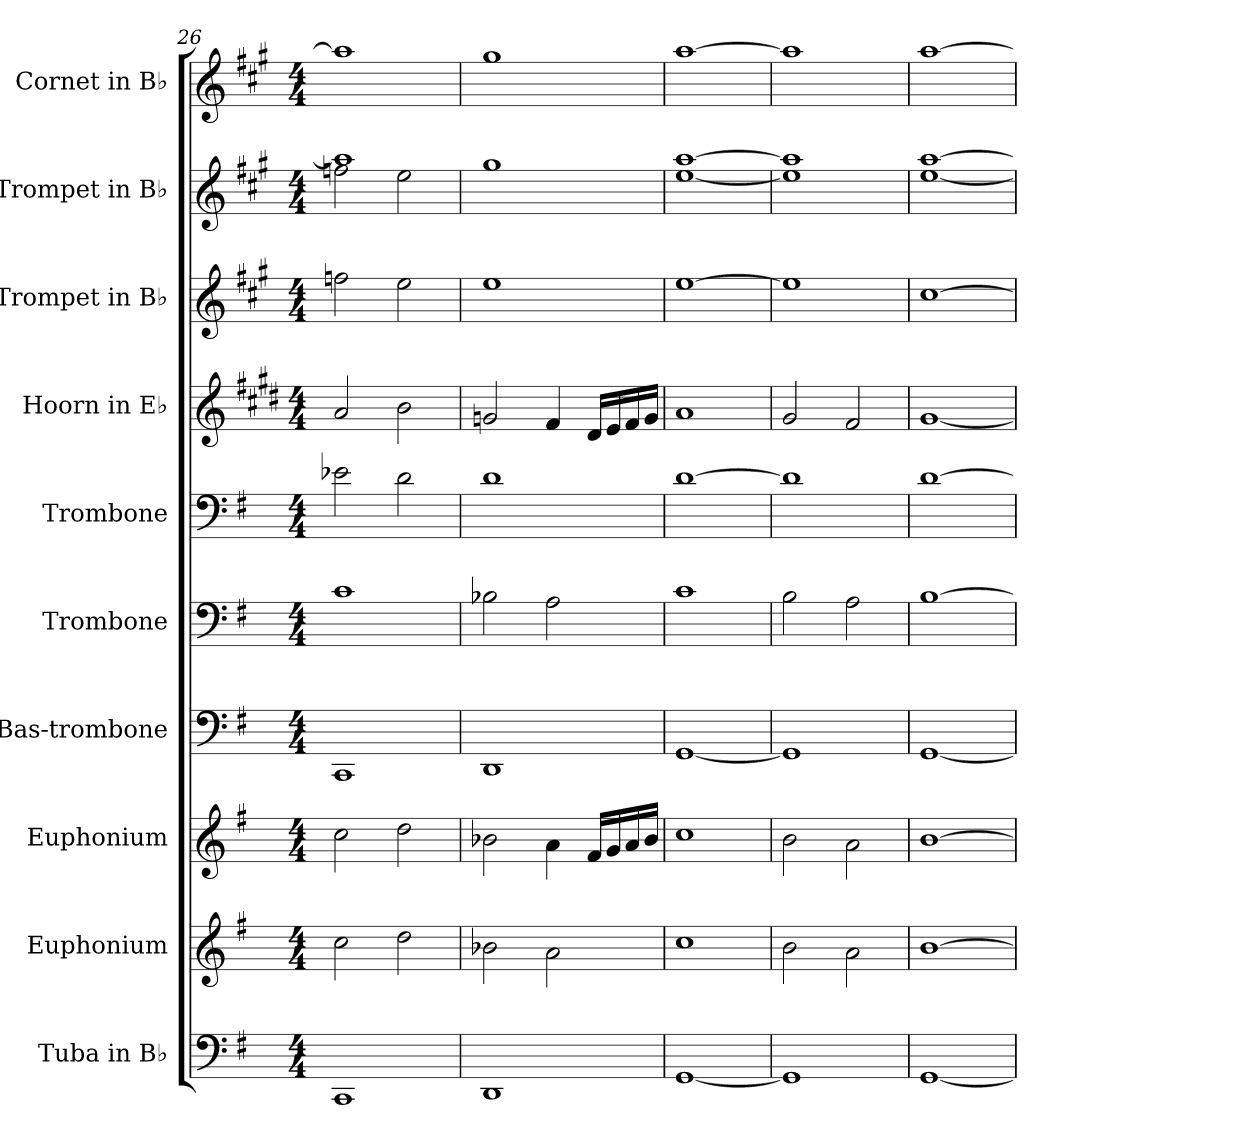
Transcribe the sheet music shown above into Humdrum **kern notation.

**kern	**kern	**kern	**kern	**kern	**kern	**kern	**kern	**kern	**kern
*part10	*part9	*part8	*part7	*part6	*part5	*part4	*part3	*part2	*part1
*staff10	*staff9	*staff8	*staff7	*staff6	*staff5	*staff4	*staff3	*staff2	*staff1
*I"Tuba in B♭	*I"Euphonium	*I"Euphonium	*I"Bas-trombone	*I"Trombone	*I"Trombone	*I"Hoorn in E♭	*I"Trompet in B♭	*I"Trompet in B♭	*I"Cornet in B♭
*	*I'Euph.	*I'Euph.	*I'Bs. Tbn.	*I'Tbn.	*I'Tbn.	*	*	*	*
*clefF4	*clefG2	*clefG2	*clefF4	*clefF4	*clefF4	*clefG2	*clefG2	*clefG2	*clefG2
*	*ITrd8c14	*ITrd8c14	*	*	*	*ITrd5c9	*ITrd1c2	*ITrd1c2	*ITrd1c2
*k[f#]	*k[f#]	*k[f#]	*k[f#]	*k[f#]	*k[f#]	*k[f#]	*k[f#]	*k[f#]	*k[f#]
*M4/4	*M4/4	*M4/4	*M4/4	*M4/4	*M4/4	*M4/4	*M4/4	*M4/4	*M4/4
=26	=26	=26	=26	=26	=26	=26	=26	=26	=26
*	*	*	*	*	*	*	*	*^	*
1CC	2c\	2c\	1CC	1c	2e-X\	2c/	2ee-X\	1gg]	2ee-X\	1gg]
.	2d\	2d\	.	.	2d\	2d\	2dd\	.	2dd\	.
*	*	*	*	*	*	*	*	*v	*v	*
!!LO:PB:g=z
=27	=27	=27	=27	=27	=27	=27	=27	=27	=27
1DD	2B-X\	2B-X\	1DD	2B-X\	1d	2B-X/	1dd	1ff#	1ff#
.	2A\	4A\	.	2A\	.	4A/	.	.	.
.	.	16F#/LL	.	.	.	16F#/LL	.	.	.
.	.	16G/	.	.	.	16G/	.	.	.
.	.	16A/	.	.	.	16A/	.	.	.
.	.	16B-/JJ	.	.	.	16B-/JJ	.	.	.
=28	=28	=28	=28	=28	=28	=28	=28	=28	=28
*	*	*	*	*	*	*	*	*^	*
[1GG	1c	1c	[1GG	1c	[1d	1c	[1dd	[1gg	[1dd	[1gg
=29	=29	=29	=29	=29	=29	=29	=29	=29	=29	=29
1GG]	2B\	2B\	1GG]	2B\	1d]	2B/	1dd]	1gg]	1dd]	1gg]
.	2A\	2A\	.	2A\	.	2A/	.	.	.	.
=30	=30	=30	=30	=30	=30	=30	=30	=30	=30	=30
[1GG	[1B	[1B	[1GG	[1B	[1d	[1B	[1b	[1gg	[1dd	[1gg
*	*	*	*	*	*	*	*	*v	*v	*
=	=	=	=	=	=	=	=	=	=
*-	*-	*-	*-	*-	*-	*-	*-	*-	*-
